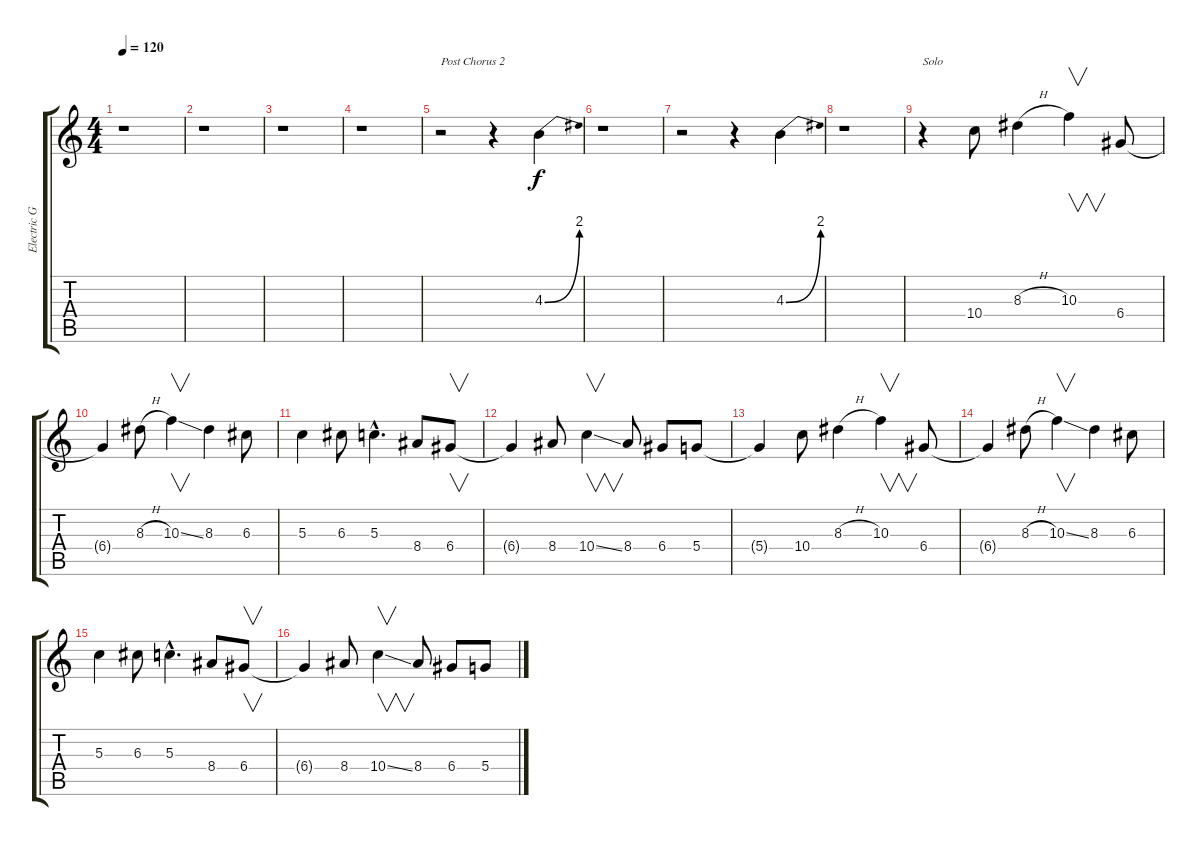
\track ("Electric Guitar" "Electric G") {instrument overdrivenguitar}
\staff {score tabs}
\tuning (E4 B3 G3 D3 A2 E2) {hide}
\ts (4 4)
\tempo 120
\clef g2
\ks c
r.1{dy f} |
r.1 |
r.1 |
r.1 |
r.2{txt "Post Chorus 2"} r.4 4.3{be (bend 0 0 60 8)}.4 |
r.1 |
r.2 r.4 4.3{be (bend 0 0 60 8)}.4 |
r.1 |
r.4{txt "Solo"} 10.4.8 8.3{h}.4 10.3.4{v} 6.4.8 |
6.4{t}.4 8.3{h}.8 10.3{ss}.4{v} 8.3.4 6.3.8 |
5.3.4 6.3.8 5.3{hac}.4{d} 8.4.8 6.4.8{v} |
6.4{t}.4 8.4.8 10.4{ss}.4{v} 8.4.8 6.4.8 5.4.8 |
5.4{t}.4 10.4.8 8.3{h}.4 10.3.4{v} 6.4.8 |
6.4{t}.4 8.3{h}.8 10.3{ss}.4{v} 8.3.4 6.3.8 |
5.3.4 6.3.8 5.3{hac}.4{d} 8.4.8 6.4.8{v} |
6.4{t}.4 8.4.8 10.4{ss}.4{v} 8.4.8 6.4.8 5.4.8
